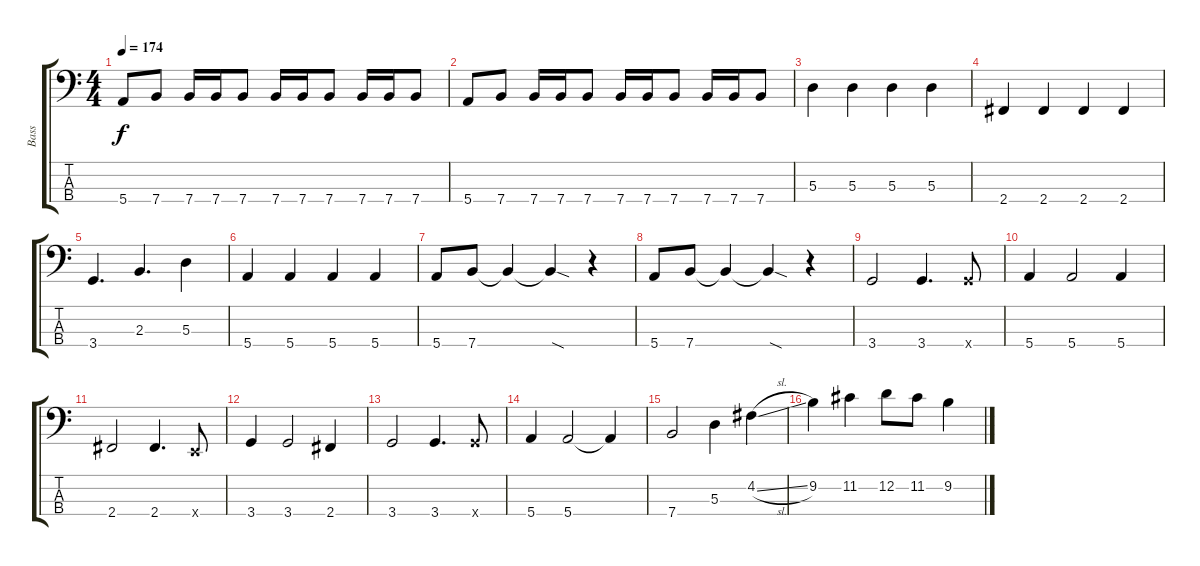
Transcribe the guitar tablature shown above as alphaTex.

\track ("Bass" "Bass") {instrument electricbasspick}
\staff {score tabs}
\tuning (G2 D2 A1 E1) {hide}
\ts (4 4)
\tempo 174
\clef f4
\ks c
5.4.8{dy f} 7.4.8 7.4.16 7.4.16 7.4.8 7.4.16 7.4.16 7.4.8 7.4.16 7.4.16 7.4.8 |
5.4.8 7.4.8 7.4.16 7.4.16 7.4.8 7.4.16 7.4.16 7.4.8 7.4.16 7.4.16 7.4.8 |
5.3.4 5.3.4 5.3.4 5.3.4 |
2.4.4 2.4.4 2.4.4 2.4.4 |
3.4.4{d} 2.3.4{d} 5.3.4 |
5.4.4 5.4.4 5.4.4 5.4.4 |
5.4.8 7.4.8 7.4{t}.4 7.4{sod t}.4 r.4 |
5.4.8 7.4.8 7.4{t}.4 7.4{sod t}.4 r.4 |
3.4.2 3.4.4{d} 3.4{x}.8 |
5.4.4 5.4.2 5.4.4 |
2.4.2 2.4.4{d} 0.4{x}.8 |
3.4.4 3.4.2 2.4.4 |
3.4.2 3.4.4{d} 3.4{x}.8 |
5.4.4 5.4.2 5.4{t}.4 |
7.4.2 5.3.4 4.2{sl}.4 |
9.2.4 11.2.4 12.2.8 11.2.8 9.2.4
